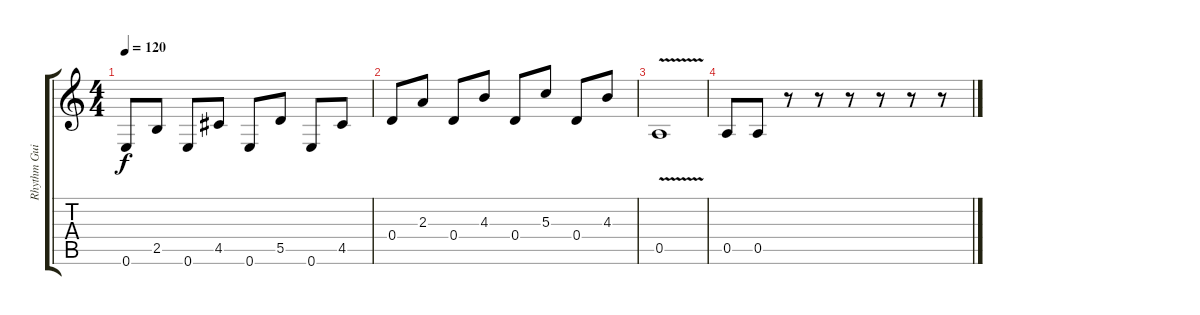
\track ("Rhythm Guitar" "Rhythm Gui") {instrument electricguitarjazz}
\staff {score tabs}
\tuning (E4 B3 G3 D3 A2 E2) {hide}
\ts (4 4)
\tempo 120
\clef g2
\ks c
0.6.8{dy f} 2.5.8 0.6.8 4.5.8 0.6.8 5.5.8 0.6.8 4.5.8 |
0.4.8 2.3.8 0.4.8 4.3.8 0.4.8 5.3.8 0.4.8 4.3.8 |
0.5{v}.1 |
0.5.8 0.5.8 r.8 r.8 r.8 r.8 r.8 r.8
